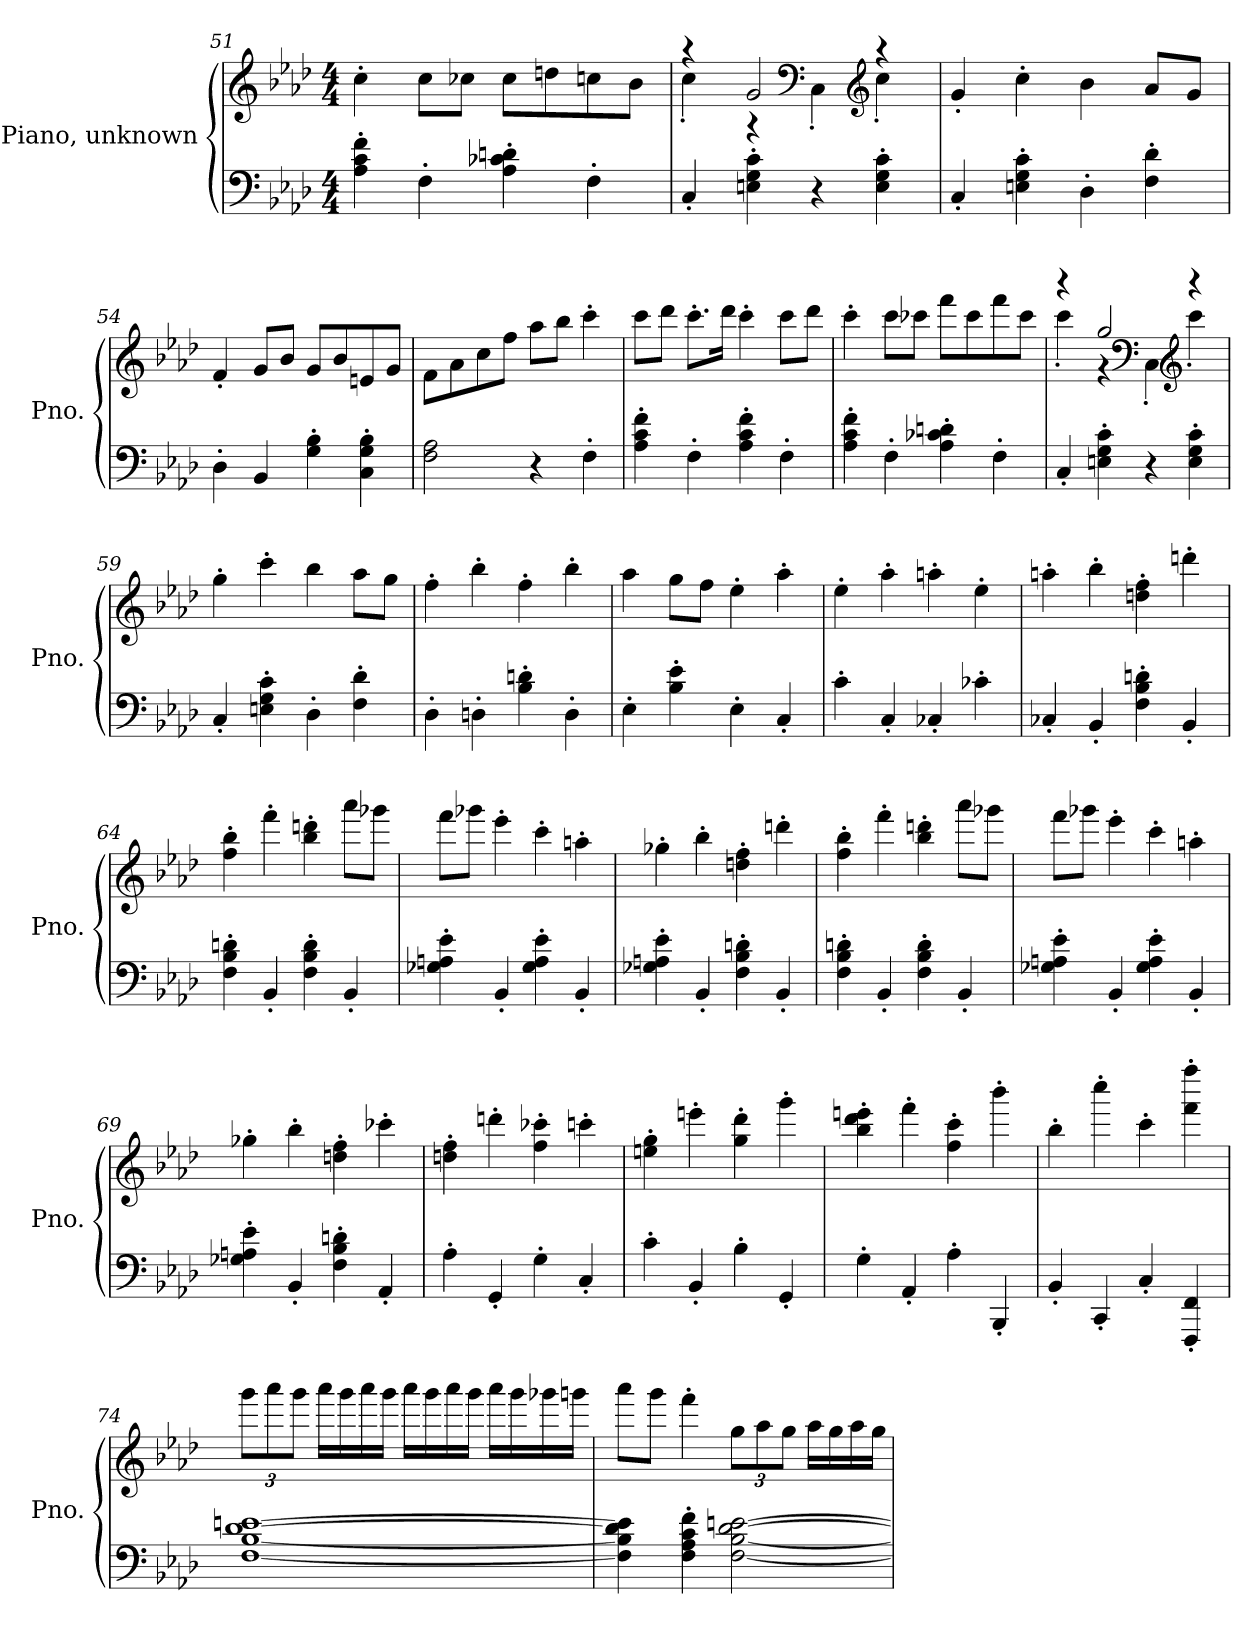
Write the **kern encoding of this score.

**kern	**kern
*part1	*part1
*staff2	*staff1
*I"Piano, unknown	*
*I'Pno.	*
*clefF4	*clefG2
*k[b-e-a-d-]	*k[b-e-a-d-]
*M4/4	*M4/4
=51	=51
4A-\' 4c\' 4f\'	4cc'\
4F'\	8cc\L
.	8cc-X\J
4A-\' 4c-X\' 4dn\'	8cc-\L
.	8ddn\
4F'\	8ccn\
.	8b-\J
!!LO:LB:g=z
=52	=52
*	*^
4C'/	4r	4cc'\
4En\' 4G\' 4c\'	2g/	4r
*	*clefF4	*
4r	.	4C'\
*	*clefG2	*
4E\' 4G\' 4c\'	4r	4cc'\
*	*v	*v
=53	=53
4C'/	4g'/
4En\' 4G\' 4c\'	4cc'\
4D-'\	4b-\
4F\' 4d-\'	8a-/L
.	8g/J
=54	=54
4D-'\	4f'/
4BB-/	8g/L
.	8b-/J
4G\' 4B-\'	8g/L
.	8b-/
4C\' 4G\' 4B-\'	8en/
.	8g/J
=55	=55
2F\ 2A-\	8f\L
.	8a-\
.	8cc\
.	8ff\J
4r	8aa-\L
.	8bb-\J
4F'\	4ccc'\
=56	=56
4A-\' 4c\' 4f\'	8ccc\L
.	8ddd-\J
4F'\	8.ccc'\L
.	16ddd-\Jk
4A-\' 4c\' 4f\'	4ccc'\
4F'\	8ccc\L
.	8ddd-\J
!!LO:LB:g=z
=57	=57
4A-\' 4c\' 4f\'	4ccc'\
4F'\	8ccc\L
.	8ccc-X\J
4A-\' 4c-X\' 4dn\'	8fff\L
.	8ccc-\
4F'\	8fff\
.	8ccc-\J
=58	=58
*	*^
4C'/	4r	4ccc'\
4En\' 4G\' 4c\'	2gg/	4r
*	*clefF4	*
4r	.	4C'\
*	*clefG2	*
4E\' 4G\' 4c\'	4r	4ccc'\
*	*v	*v
=59	=59
4C'/	4gg'\
4En\' 4G\' 4c\'	4ccc'\
4D-'\	4bb-\
4F\' 4d-\'	8aa-\L
.	8gg\J
=60	=60
4D-'\	4ff'\
4Dn'\	4bb-'\
4B-\' 4dn\'	4ff'\
4D'\	4bb-'\
=61	=61
4E-'\	4aa-\
4B-\' 4e-\'	8gg\L
.	8ff\J
4E-'\	4ee-'\
4C'/	4aa-'\
!!LO:LB:g=z
=62	=62
4c'\	4ee-'\
4C'/	4aa-'\
4C-X'/	4aan'\
4c-X'\	4ee-'\
=63	=63
4C-X'/	4aan'\
4BB-'/	4bb-'\
4F\' 4B-\' 4dn\'	4ddn\' 4ff\'
4BB-'/	4dddn'\
=64	=64
4F\' 4B-\' 4dn\'	4ff\' 4bb-\'
4BB-'/	4fff'\
4F\' 4B-\' 4d\'	4bb-\' 4dddn\'
4BB-'/	8aaa-\L
.	8ggg-X\J
=65	=65
4G-X\' 4An\' 4e-\'	8fff\L
.	8ggg-X\J
4BB-'/	4eee-'\
4G-\' 4A\' 4e-\'	4ccc'\
4BB-'/	4aan'\
=66	=66
4G-X\' 4An\' 4e-\'	4gg-X'\
4BB-'/	4bb-'\
4F\' 4B-\' 4dn\'	4ddn\' 4ff\'
4BB-'/	4dddn'\
!!LO:LB:g=z
=67	=67
4F\' 4B-\' 4dn\'	4ff\' 4bb-\'
4BB-'/	4fff'\
4F\' 4B-\' 4d\'	4bb-\' 4dddn\'
4BB-'/	8aaa-\L
.	8ggg-X\J
=68	=68
4G-X\' 4An\' 4e-\'	8fff\L
.	8ggg-X\J
4BB-'/	4eee-'\
4G-\' 4A\' 4e-\'	4ccc'\
4BB-'/	4aan'\
=69	=69
4G-X\' 4An\' 4e-\'	4gg-X'\
4BB-'/	4bb-'\
4F\' 4B-\' 4dn\'	4ddn\' 4ff\'
4AA-'/	4ccc-X'\
=70	=70
4A-'\	4ddn\' 4ff\'
4GG'/	4dddn'\
4G'\	4ff\' 4ccc-X\'
4C'/	4cccn'\
=71	=71
4c'\	4een\' 4gg\'
4BB-'/	4eeen'\
4B-'\	4gg\' 4ddd-\'
4GG'/	4ggg'\
!!LO:LB:g=z
=72	=72
4G'\	4bb-\' 4ddd-\' 4eeen\'
4AA-'/	4fff'\
4A-'\	4ff\' 4ccc\'
4BBB-'/	4bbb-'\
=73	=73
4BB-'/	4bb-'\
4CC'/	4cccc'\
4C'/	4ccc'\
4FFF/' 4FF/'	4fff\' 4ffff\'
=74	=74
*	*Xbrackettup
[1F [1B- [1d- [1en	12ggg\L
.	12aaa-\
.	12ggg\J
.	16aaa-\LL
.	16ggg\
.	16aaa-\
.	16ggg\JJ
.	16aaa-\LL
.	16ggg\
.	16aaa-\
.	16ggg\JJ
.	16aaa-\LL
.	16ggg\
.	16ggg-X\
.	16gggn\JJ
!!LO:PB:g=z
=75	=75
4F\] 4B-\] 4d-\] 4e\]	8aaa-\L
.	8ggg\J
4F\' 4A-\' 4c\' 4f\'	4fff'\
[2F\ [2B-\ [2d-\ [2en\	12gg\L
.	12aa-\
.	12gg\J
.	16aa-\LL
.	16gg\
.	16aa-\
.	16gg\JJ
=	=
*-	*-
